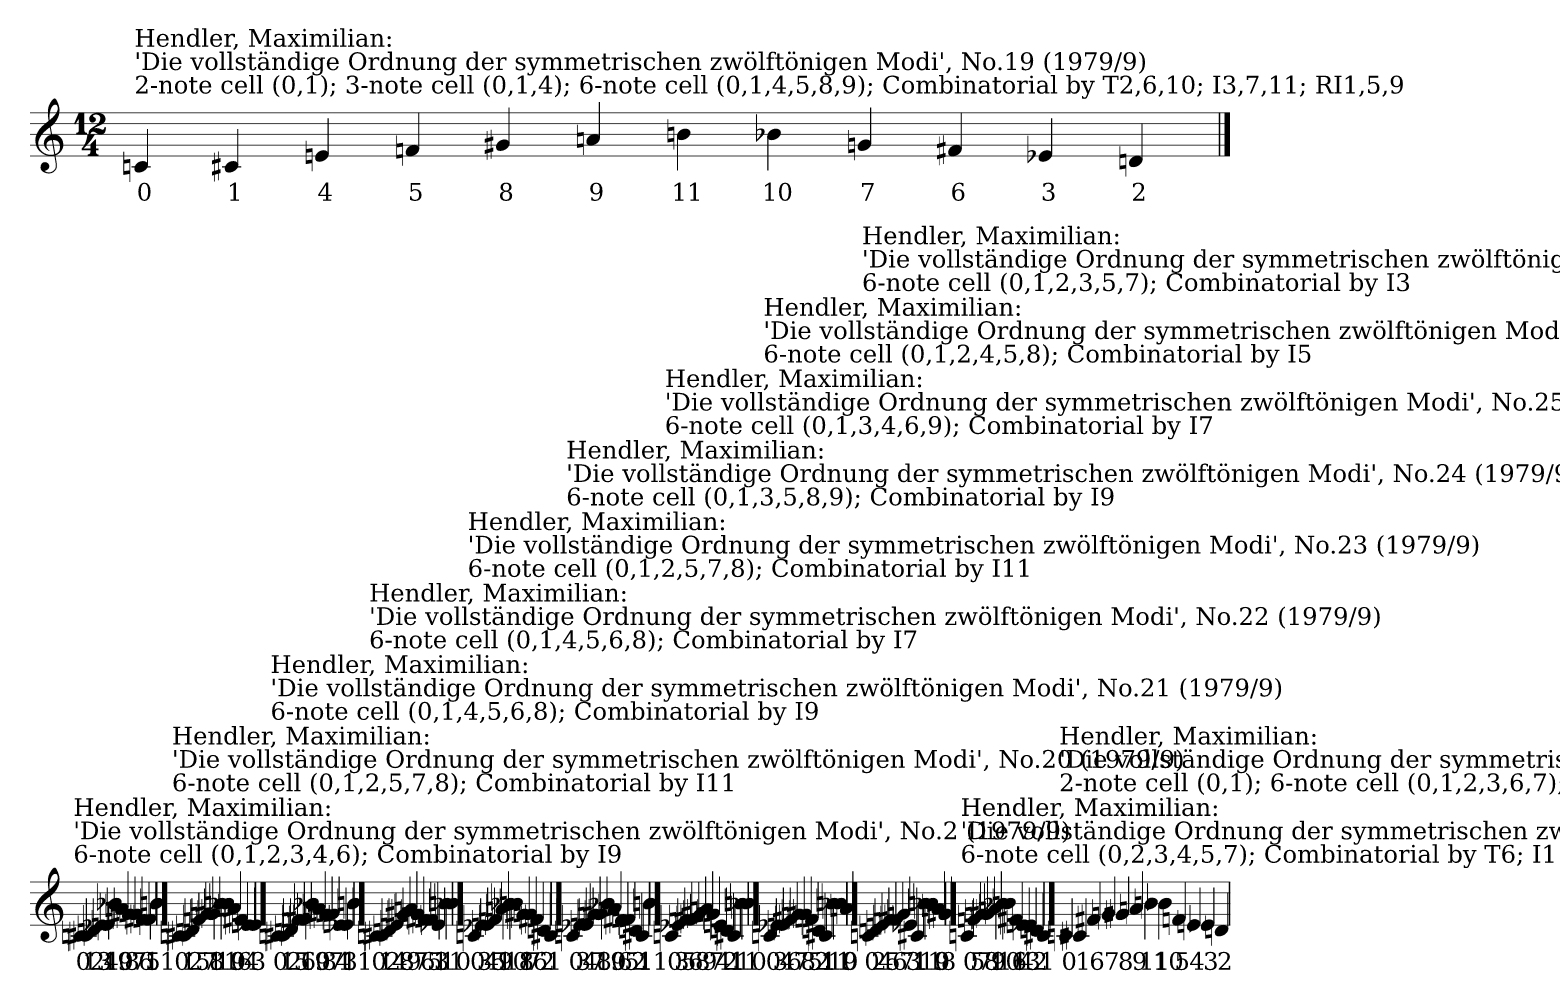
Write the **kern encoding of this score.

**kern	**text
*part1	*part1
*staff1	*staff1
!!LO:LB:g=z
*M12/4	*
==637	==637
!LO:TX:t=Hendler, Maximilian&colon; \n'Die vollständige Ordnung der symmetrischen zwölftönigen Modi', No.19 (1979/9)\n2-note cell (0,1); 3-note cell (0,1,4); 6-note cell (0,1,4,5,8,9); Combinatorial by T2,6,10; I3,7,11; RI1,5,9	!
4cn	0
4c#X	1
4en	4
4fn	5
4g#X	8
4an	9
4bn	11
4b-X	10
4gn	7
4f#X	6
4e-X	3
4dn	2
!!LO:LB:g=z
==638	==638
!LO:TX:t=Hendler, Maximilian&colon; \n'Die vollständige Ordnung der symmetrischen zwölftönigen Modi', No.2 (1979/9)\n6-note cell (0,1,2,3,4,6); Combinatorial by I9	!
4cn	0
4c#X	1
4dn	2
4e-X	3
4en	4
4b-X	10
4an	9
4g#X	8
4gn	7
4f#X	6
4fn	5
4bn	11
!!LO:LB:g=z
==639	==639
!LO:TX:t=Hendler, Maximilian&colon; \n'Die vollständige Ordnung der symmetrischen zwölftönigen Modi', No.20 (1979/9)\n6-note cell (0,1,2,5,7,8); Combinatorial by I11	!
4cn	0
4c#X	1
4dn	2
4fn	5
4gn	7
4g#X	8
4bn	11
4b-X	10
4an	9
4f#X	6
4en	4
4e-X	3
!!LO:LB:g=z
==640	==640
!LO:TX:t=Hendler, Maximilian&colon; \n'Die vollständige Ordnung der symmetrischen zwölftönigen Modi', No.21 (1979/9)\n6-note cell (0,1,4,5,6,8); Combinatorial by I9	!
4cn	0
4c#X	1
4dn	2
4fn	5
4f#X	6
4b-X	10
4an	9
4g#X	8
4gn	7
4en	4
4e-X	3
4bn	11
!!LO:LB:g=z
==641	==641
!LO:TX:t=Hendler, Maximilian&colon; \n'Die vollständige Ordnung der symmetrischen zwölftönigen Modi', No.22 (1979/9)\n6-note cell (0,1,4,5,6,8); Combinatorial by I7	!
4cn	0
4c#X	1
4dn	2
4en	4
4g#X	8
4an	9
4gn	7
4f#X	6
4fn	5
4e-X	3
4bn	11
4b-X	10
!!LO:LB:g=z
==642	==642
!LO:TX:t=Hendler, Maximilian&colon; \n'Die vollständige Ordnung der symmetrischen zwölftönigen Modi', No.23 (1979/9)\n6-note cell (0,1,2,5,7,8); Combinatorial by I11	!
4cn	0
4e-X	3
4en	4
4fn	5
4an	9
4b-X	10
4bn	11
4g#X	8
4gn	7
4f#X	6
4dn	2
4c#X	1
!!LO:LB:g=z
==643	==643
!LO:TX:t=Hendler, Maximilian&colon; \n'Die vollständige Ordnung der symmetrischen zwölftönigen Modi', No.24 (1979/9)\n6-note cell (0,1,3,5,8,9); Combinatorial by I9	!
4cn	0
4e-X	3
4en	4
4gn	7
4g#X	8
4b-X	10
4an	9
4f#X	6
4fn	5
4dn	2
4c#X	1
4bn	11
!!LO:LB:g=z
==644	==644
!LO:TX:t=Hendler, Maximilian&colon; \n'Die vollständige Ordnung der symmetrischen zwölftönigen Modi', No.25 (1979/9)\n6-note cell (0,1,3,4,6,9); Combinatorial by I7	!
4cn	0
4e-X	3
4fn	5
4f#X	6
4g#X	8
4an	9
4gn	7
4en	4
4dn	2
4c#X	1
4bn	11
4b-X	10
!!LO:LB:g=z
==645	==645
!LO:TX:t=Hendler, Maximilian&colon; \n'Die vollständige Ordnung der symmetrischen zwölftönigen Modi', No.26 (1979/9)\n6-note cell (0,1,2,4,5,8); Combinatorial by I5	!
4cn	0
4e-X	3
4en	4
4f#X	6
4gn	7
4g#X	8
4fn	5
4dn	2
4c#X	1
4bn	11
4b-X	10
4an	9
!!LO:LB:g=z
==646	==646
!LO:TX:t=Hendler, Maximilian&colon; \n'Die vollständige Ordnung der symmetrischen zwölftönigen Modi', No.27 (1979/9)\n6-note cell (0,1,2,3,5,7); Combinatorial by I3	!
4cn	0
4dn	2
4en	4
4fn	5
4f#X	6
4gn	7
4e-X	3
4c#X	1
4bn	11
4b-X	10
4an	9
4g#X	8
!!LO:LB:g=z
==647	==647
!LO:TX:t=Hendler, Maximilian&colon; \n'Die vollständige Ordnung der symmetrischen zwölftönigen Modi', No.28 (1979/9)\n6-note cell (0,2,3,4,5,7); Combinatorial by T6; I11; RI5	!
4cn	0
4fn	5
4gn	7
4g#X	8
4an	9
4b-X	10
4bn	11
4f#X	6
4en	4
4e-X	3
4dn	2
4c#X	1
!!LO:LB:g=z
==648	==648
!LO:TX:t=Hendler, Maximilian&colon; \n'Die vollständige Ordnung der symmetrischen zwölftönigen Modi', No.29 (1979/9)\n2-note cell (0,1); 6-note cell (0,1,2,3,6,7); Combinatorial by I11	!
4cn	0
4c#X	1
4f#X	6
4gn	7
4g#X	8
4an	9
4bn	11
4b-X	10
4fn	5
4en	4
4e-X	3
4dn	2
=	=
*-	*-
